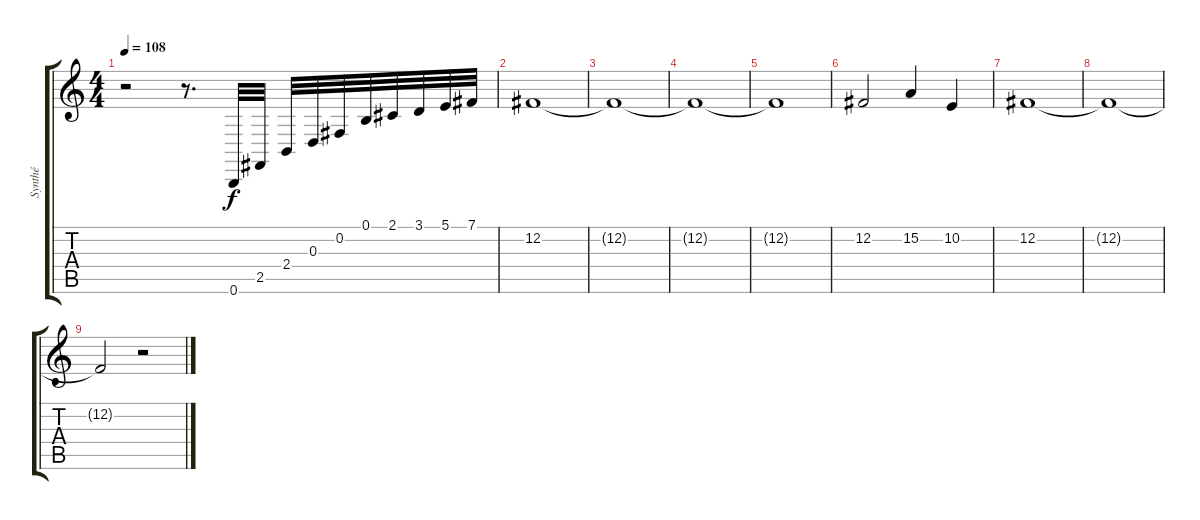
\track ("Synthé" "Synthé") {instrument churchorgan}
\staff {score tabs}
\tuning (B3 Gb3 D3 A2 E2 B1) {hide}
\ts (4 4)
\tempo 108
\clef g2
\ks c
r.2{dy f volume 0 instrument guitarfretnoise} r.8{d} 0.6.32{volume 14} 2.5.32 2.4.32 0.3.32 0.2.32 0.1.32 2.1.32 3.1.32 5.1.32 7.1.32 |
12.2.1{volume 10 instrument churchorgan} |
12.2{t}.1 |
12.2{t}.1 |
12.2{t}.1 |
12.2.2{instrument churchorgan} 15.2.4 10.2.4 |
12.2.1 |
12.2{t}.1 |
12.2{t}.2 r.2
